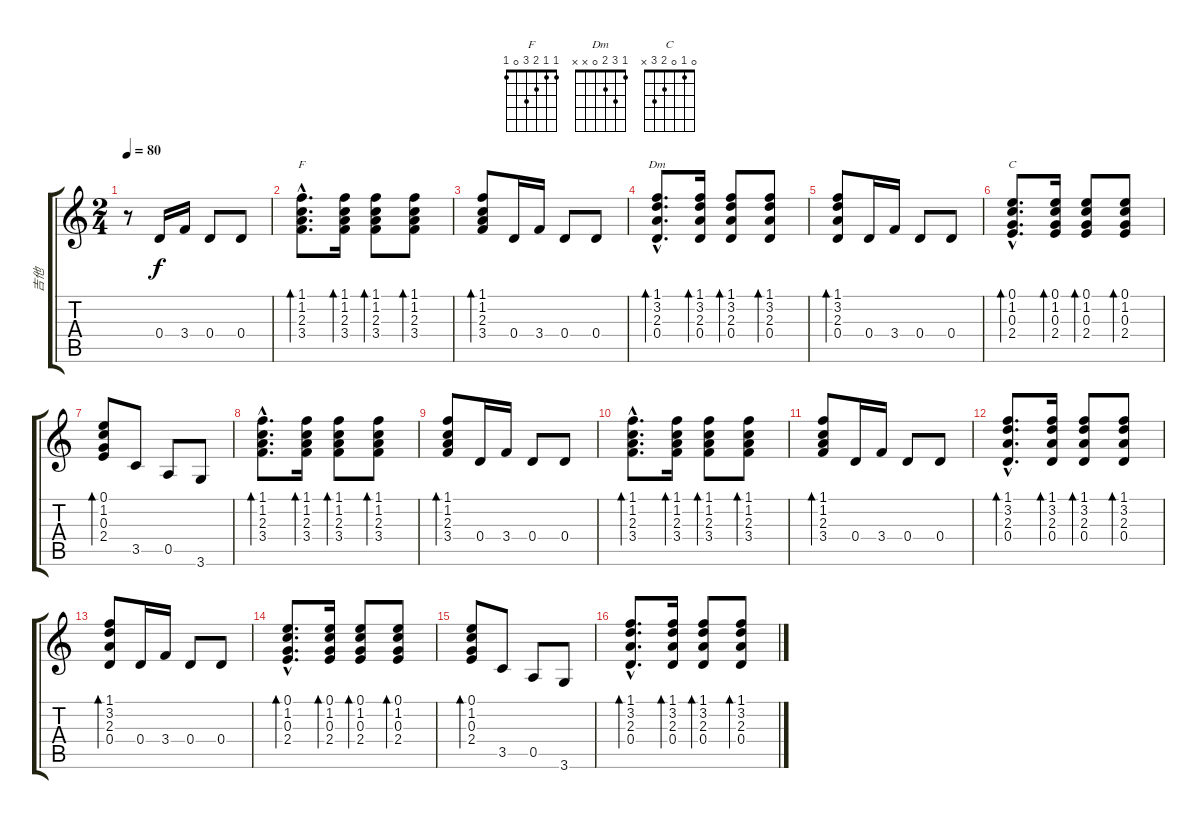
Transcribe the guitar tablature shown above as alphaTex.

\track ("吉他" "吉他") {instrument acousticguitarsteel}
\staff {score tabs}
\tuning (E4 B3 G3 D3 A2 E2) {hide}
\chord ("F" 1 1 2 3 0 1)
\chord ("Dm" 1 3 2 0 x x)
\chord ("C" 0 1 0 2 3 x)
\ts (2 4)
\tempo 80
\clef g2
\ks c
r.8{dy f instrument acousticguitarsteel} 0.4.16 3.4.16 0.4.8 0.4.8 |
(1.1{hac} 1.2{hac} 2.3{hac} 3.4{hac}).8{d bd 30 ch "F"} (1.1 1.2 2.3 3.4).16{bd 30} (1.1 1.2 2.3 3.4).8{bd 30} (1.1 1.2 2.3 3.4).8{bd 30} |
(1.1 1.2 2.3 3.4).8{bd 30} 0.4.16 3.4.16 0.4.8 0.4.8 |
(1.1{hac} 3.2{hac} 2.3{hac} 0.4{hac}).8{d bd 30 ch "Dm"} (1.1 3.2 2.3 0.4).16{bd 30} (1.1 3.2 2.3 0.4).8{bd 30} (1.1 3.2 2.3 0.4).8{bd 30} |
(1.1 3.2 2.3 0.4).8{bd 30} 0.4.16 3.4.16 0.4.8 0.4.8 |
(0.1{hac} 1.2{hac} 0.3{hac} 2.4{hac}).8{d bd 30 ch "C"} (0.1 1.2 0.3 2.4).16{bd 30} (0.1 1.2 0.3 2.4).8{bd 30} (0.1 1.2 0.3 2.4).8{bd 30} |
(0.1 1.2 0.3 2.4).8{bd 30} 3.5.8 0.5.8 3.6.8 |
(1.1{hac} 1.2{hac} 2.3{hac} 3.4{hac}).8{d bd 30} (1.1 1.2 2.3 3.4).16{bd 30} (1.1 1.2 2.3 3.4).8{bd 30} (1.1 1.2 2.3 3.4).8{bd 30} |
(1.1 1.2 2.3 3.4).8{bd 30} 0.4.16 3.4.16 0.4.8 0.4.8 |
(1.1{hac} 1.2{hac} 2.3{hac} 3.4{hac}).8{d bd 30} (1.1 1.2 2.3 3.4).16{bd 30} (1.1 1.2 2.3 3.4).8{bd 30} (1.1 1.2 2.3 3.4).8{bd 30} |
(1.1 1.2 2.3 3.4).8{bd 30} 0.4.16 3.4.16 0.4.8 0.4.8 |
(1.1{hac} 3.2{hac} 2.3{hac} 0.4{hac}).8{d bd 30} (1.1 3.2 2.3 0.4).16{bd 30} (1.1 3.2 2.3 0.4).8{bd 30} (1.1 3.2 2.3 0.4).8{bd 30} |
(1.1 3.2 2.3 0.4).8{bd 30} 0.4.16 3.4.16 0.4.8 0.4.8 |
(0.1{hac} 1.2{hac} 0.3{hac} 2.4{hac}).8{d bd 30} (0.1 1.2 0.3 2.4).16{bd 30} (0.1 1.2 0.3 2.4).8{bd 30} (0.1 1.2 0.3 2.4).8{bd 30} |
(0.1 1.2 0.3 2.4).8{bd 30} 3.5.8 0.5.8 3.6.8 |
(1.1{hac} 3.2{hac} 2.3{hac} 0.4{hac}).8{d bd 30} (1.1 3.2 2.3 0.4).16{bd 30} (1.1 3.2 2.3 0.4).8{bd 30} (1.1 3.2 2.3 0.4).8{bd 30}
